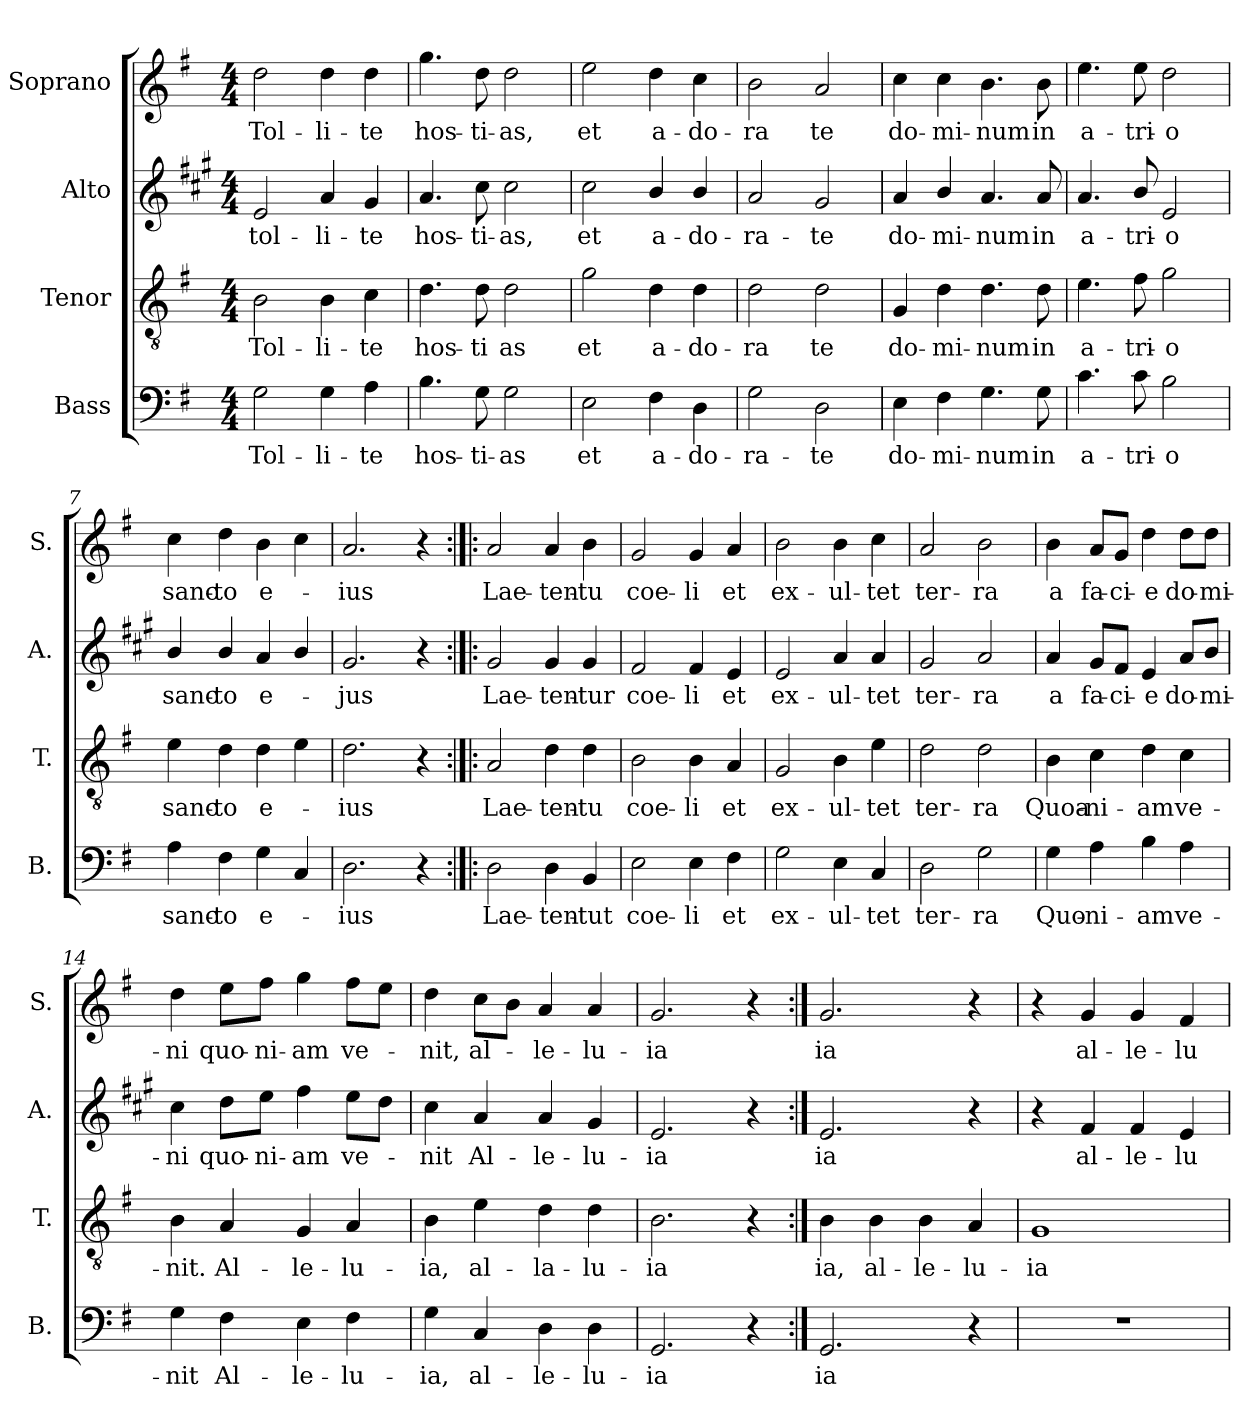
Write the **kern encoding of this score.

**kern	**text	**kern	**text	**kern	**text	**kern	**text
*part4	*part4	*part3	*part3	*part2	*part2	*part1	*part1
*staff4	*staff4	*staff3	*staff3	*staff2	*staff2	*staff1	*staff1
*I"Bass	*	*I"Tenor	*	*I"Alto	*	*I"Soprano	*
*I'B.	*	*I'T.	*	*I'A.	*	*I'S.	*
*clefF4	*	*clefGv2	*	*clefG2	*	*clefG2	*
*	*	*	*	*ITrd1c2	*	*	*
*k[f#]	*	*k[f#]	*	*k[f#]	*	*k[f#]	*
*M4/4	*	*M4/4	*	*M4/4	*	*M4/4	*
=1	=1	=1	=1	=1	=1	=1	=1
!	!LO:LY:b	!	!LO:LY:b	!	!LO:LY:b	!	!LO:LY:b
2G\	Tol-	2B\	Tol-	2d/	tol-	2dd\	Tol-
!	!LO:LY:b	!	!LO:LY:b	!	!LO:LY:b	!	!LO:LY:b
4G\	-li-	4B\	-li-	4g/	-li-	4dd\	-li-
!	!LO:LY:b	!	!LO:LY:b	!	!LO:LY:b	!	!LO:LY:b
4A\	-te	4c\	-te	4f#/	-te	4dd\	-te
=2	=2	=2	=2	=2	=2	=2	=2
!	!LO:LY:b	!	!LO:LY:b	!	!LO:LY:b	!	!LO:LY:b
4.B\	hos-	4.d\	hos-	4.g/	hos-	4.gg\	hos-
!	!LO:LY:b	!	!LO:LY:b	!	!LO:LY:b	!	!LO:LY:b
8G\	-ti-	8d\	-ti	8b\	-ti-	8dd\	-ti-
!	!LO:LY:b	!	!LO:LY:b	!	!LO:LY:b	!	!LO:LY:b
2G\	-as	2d\	as	2b\	-as,	2dd\	-as,
=3	=3	=3	=3	=3	=3	=3	=3
!	!LO:LY:b	!	!LO:LY:b	!	!LO:LY:b	!	!LO:LY:b
2E\	et	2g\	et	2b\	et	2ee\	et
!	!LO:LY:b	!	!LO:LY:b	!	!LO:LY:b	!	!LO:LY:b
4F#\	a-	4d\	a-	4a/	a-	4dd\	a-
!	!LO:LY:b	!	!LO:LY:b	!	!LO:LY:b	!	!LO:LY:b
4D\	-do-	4d\	-do-	4a/	-do-	4cc\	-do-
=4	=4	=4	=4	=4	=4	=4	=4
!	!LO:LY:b	!	!LO:LY:b	!	!LO:LY:b	!	!LO:LY:b
2G\	-ra-	2d\	-ra	2g/	-ra-	2b\	-ra
!	!LO:LY:b	!	!LO:LY:b	!	!LO:LY:b	!	!LO:LY:b
2D\	-te	2d\	te	2f#/	-te	2a/	te
=5	=5	=5	=5	=5	=5	=5	=5
!	!LO:LY:b	!	!LO:LY:b	!	!LO:LY:b	!	!LO:LY:b
4E\	do-	4G/	do-	4g/	do-	4cc\	do-
!	!LO:LY:b	!	!LO:LY:b	!	!LO:LY:b	!	!LO:LY:b
4F#\	-mi-	4d\	-mi-	4a/	-mi-	4cc\	-mi-
!	!LO:LY:b	!	!LO:LY:b	!	!LO:LY:b	!	!LO:LY:b
4.G\	-num	4.d\	-num	4.g/	-num	4.b\	-num
!	!LO:LY:b	!	!LO:LY:b	!	!LO:LY:b	!	!LO:LY:b
8G\	in	8d\	in	8g/	in	8b\	in
=6	=6	=6	=6	=6	=6	=6	=6
!	!LO:LY:b	!	!LO:LY:b	!	!LO:LY:b	!	!LO:LY:b
4.c\	a-	4.e\	a-	4.g/	a-	4.ee\	a-
!	!LO:LY:b	!	!LO:LY:b	!	!LO:LY:b	!	!LO:LY:b
8c\	-tri-	8f#\	-tri-	8a/	-tri-	8ee\	-tri-
!	!LO:LY:b	!	!LO:LY:b	!	!LO:LY:b	!	!LO:LY:b
2B\	-o	2g\	-o	2d/	-o	2dd\	-o
=7	=7	=7	=7	=7	=7	=7	=7
!	!LO:LY:b	!	!LO:LY:b	!	!LO:LY:b	!	!LO:LY:b
4A\	sanc-	4e\	sanc-	4a/	sanc-	4cc\	sanc-
!	!LO:LY:b	!	!LO:LY:b	!	!LO:LY:b	!	!LO:LY:b
4F#\	-to	4d\	-to	4a/	-to	4dd\	-to
!	!LO:LY:b	!	!LO:LY:b	!	!LO:LY:b	!	!LO:LY:b
4G\	e-	4d\	e-	4g/	e-	4b\	e-
4C/	.	4e\	.	4a/	.	4cc\	.
=8	=8	=8	=8	=8	=8	=8	=8
!	!LO:LY:b	!	!LO:LY:b	!	!LO:LY:b	!	!LO:LY:b
2.D\	-ius	2.d\	-ius	2.f#/	-jus	2.a/	-ius
4r	.	4r	.	4r	.	4r	.
!!LO:LB:g=z
=9:|!|:	=9:|!|:	=9:|!|:	=9:|!|:	=9:|!|:	=9:|!|:	=9:|!|:	=9:|!|:
!	!LO:LY:b	!	!LO:LY:b	!	!LO:LY:b	!	!LO:LY:b
2D\	Lae-	2A/	Lae-	2f#/	Lae-	2a/	Lae-
!	!LO:LY:b	!	!LO:LY:b	!	!LO:LY:b	!	!LO:LY:b
4D\	-ten-	4d\	-ten-	4f#/	-ten-	4a/	-ten-
!	!LO:LY:b	!	!LO:LY:b	!	!LO:LY:b	!	!LO:LY:b
4BB/	-tut	4d\	-tu	4f#/	-tur	4b\	-tu
=10	=10	=10	=10	=10	=10	=10	=10
!	!LO:LY:b	!	!LO:LY:b	!	!LO:LY:b	!	!LO:LY:b
2E\	coe-	2B\	coe-	2e/	coe-	2g/	coe-
!	!LO:LY:b	!	!LO:LY:b	!	!LO:LY:b	!	!LO:LY:b
4E\	-li	4B\	-li	4e/	-li	4g/	-li
!	!LO:LY:b	!	!LO:LY:b	!	!LO:LY:b	!	!LO:LY:b
4F#\	et	4A/	et	4d/	et	4a/	et
=11	=11	=11	=11	=11	=11	=11	=11
!	!LO:LY:b	!	!LO:LY:b	!	!LO:LY:b	!	!LO:LY:b
2G\	ex-	2G/	ex-	2d/	ex-	2b\	ex-
!	!LO:LY:b	!	!LO:LY:b	!	!LO:LY:b	!	!LO:LY:b
4E\	-ul-	4B\	-ul-	4g/	-ul-	4b\	-ul-
!	!LO:LY:b	!	!LO:LY:b	!	!LO:LY:b	!	!LO:LY:b
4C/	-tet	4e\	-tet	4g/	-tet	4cc\	-tet
=12	=12	=12	=12	=12	=12	=12	=12
!	!LO:LY:b	!	!LO:LY:b	!	!LO:LY:b	!	!LO:LY:b
2D\	ter-	2d\	ter-	2f#/	ter-	2a/	ter-
!	!LO:LY:b	!	!LO:LY:b	!	!LO:LY:b	!	!LO:LY:b
2G\	-ra	2d\	-ra	2g/	-ra	2b\	-ra
=13	=13	=13	=13	=13	=13	=13	=13
!	!LO:LY:b	!	!LO:LY:b	!	!LO:LY:b	!	!LO:LY:b
4G\	Quo-	4B\	Quoa-	4g/	a	4b\	a
!	!LO:LY:b	!	!LO:LY:b	!	!LO:LY:b	!	!LO:LY:b
4A\	-ni-	4c\	-ni-	8f#/L	fa-	8a/L	fa-
!	!	!	!	!	!LO:LY:b	!	!LO:LY:b
.	.	.	.	8e/J	-ci-	8g/J	-ci-
!	!LO:LY:b	!	!LO:LY:b	!	!LO:LY:b	!	!LO:LY:b
4B\	-am	4d\	-am	4d/	-e	4dd\	-e
!	!LO:LY:b	!	!LO:LY:b	!	!LO:LY:b	!	!LO:LY:b
4A\	ve-	4c\	ve-	8g/L	do-	8dd\L	do-
!	!	!	!	!	!LO:LY:b	!	!LO:LY:b
.	.	.	.	8a/J	-mi-	8dd\J	-mi-
=14	=14	=14	=14	=14	=14	=14	=14
!	!LO:LY:b	!	!LO:LY:b	!	!LO:LY:b	!	!LO:LY:b
4G\	-nit	4B\	-nit.	4b\	-ni	4dd\	-ni
!	!LO:LY:b	!	!LO:LY:b	!	!LO:LY:b	!	!LO:LY:b
4F#\	Al-	4A/	Al-	8cc\L	quo-	8ee\L	quo-
!	!	!	!	!	!LO:LY:b	!	!LO:LY:b
.	.	.	.	8dd\J	-ni-	8ff#\J	-ni-
!	!LO:LY:b	!	!LO:LY:b	!	!LO:LY:b	!	!LO:LY:b
4E\	-le-	4G/	-le-	4ee\	-am	4gg\	-am
!	!LO:LY:b	!	!LO:LY:b	!	!LO:LY:b	!	!LO:LY:b
4F#\	-lu-	4A/	-lu-	8dd\L	ve-	8ff#\L	ve-
.	.	.	.	8cc\J	.	8ee\J	.
=15	=15	=15	=15	=15	=15	=15	=15
!	!LO:LY:b	!	!LO:LY:b	!	!LO:LY:b	!	!LO:LY:b
4G\	-ia,	4B\	-ia,	4b\	-nit	4dd\	-nit,
!	!LO:LY:b	!	!LO:LY:b	!	!LO:LY:b	!	!LO:LY:b
4C/	al-	4e\	al-	4g/	Al-	8cc\L	al-
.	.	.	.	.	.	8b\J	.
!	!LO:LY:b	!	!LO:LY:b	!	!LO:LY:b	!	!LO:LY:b
4D\	-le-	4d\	-la-	4g/	-le-	4a/	-le-
!	!LO:LY:b	!	!LO:LY:b	!	!LO:LY:b	!	!LO:LY:b
4D\	-lu-	4d\	-lu-	4f#/	-lu-	4a/	-lu-
!!LO:LB:g=z
=16	=16	=16	=16	=16	=16	=16	=16
!	!LO:LY:b	!	!LO:LY:b	!	!LO:LY:b	!	!LO:LY:b
2.GG/	-ia	2.B\	-ia	2.d/	-ia	2.g/	-ia
4r	.	4r	.	4r	.	4r	.
=17:|!	=17:|!	=17:|!	=17:|!	=17:|!	=17:|!	=17:|!	=17:|!
!	!LO:LY:b	!	!LO:LY:b	!	!LO:LY:b	!	!LO:LY:b
2.GG/	ia	4B\	ia,	2.d/	ia	2.g/	ia
!	!	!	!LO:LY:b	!	!	!	!
.	.	4B\	al-	.	.	.	.
!	!	!	!LO:LY:b	!	!	!	!
.	.	4B\	-le-	.	.	.	.
!	!	!	!LO:LY:b	!	!	!	!
4r	.	4A/	-lu-	4r	.	4r	.
=18	=18	=18	=18	=18	=18	=18	=18
!	!	!	!LO:LY:b	!	!	!	!
1r	.	1G	-ia-	4r	.	4r	.
!	!	!	!	!	!LO:LY:b	!	!LO:LY:b
.	.	.	.	4e/	al-	4g/	al-
!	!	!	!	!	!LO:LY:b	!	!LO:LY:b
.	.	.	.	4e/	-le-	4g/	-le-
!	!	!	!	!	!LO:LY:b	!	!LO:LY:b
.	.	.	.	4d/	-lu-	4f#/	-lu-
=	=	=	=	=	=	=	=
*-	*-	*-	*-	*-	*-	*-	*-
